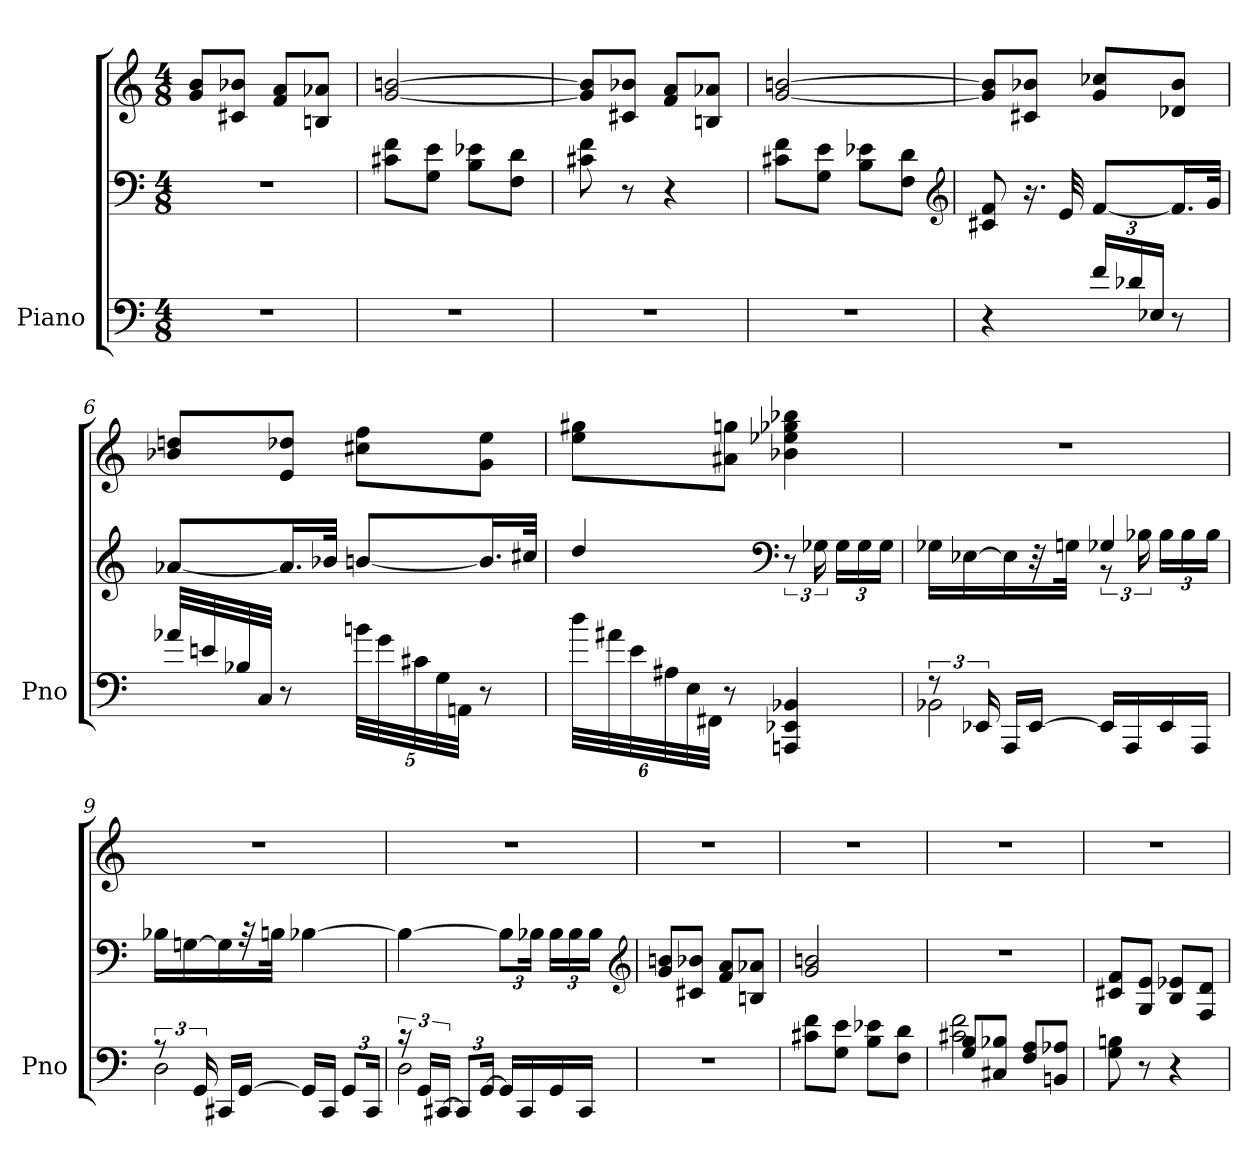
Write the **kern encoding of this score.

**kern	**kern	**kern
*part1	*part1	*part1
*staff3	*staff2	*staff1
*I"Piano	*	*
*I'Pno	*	*
*clefF4	*clefF4	*clefG2
*k[]	*k[]	*k[]
*M4/8	*M4/8	*M4/8
=1	=1	=1
2r	2r	8g 8bL
.	.	8c#X 8b-XJ
.	.	8f 8aL
.	.	8Bn 8a-XJ
=2	=2	=2
2r	8c#X 8fL	[2g [2bn
.	8G 8eJ	.
.	8B 8e-XL	.
.	8F 8dJ	.
=3	=3	=3
2r	8c#X 8f	8g] 8b]L
.	8r	8c#X 8b-XJ
.	4r	8f 8aL
.	.	8Bn 8a-XJ
=4	=4	=4
2r	8c#X 8fL	[2g [2bn
.	8G 8eJ	.
.	8B 8e-XL	.
.	8F 8dJ	.
*	*clefG2	*
=5	=5	=5
4r	8c#X 8f	8g] 8b]L
.	16.r	8c#X 8b-XJ
.	32e	.
24f\LL	[8f/L	8g 8cc-XL
24d-X	.	.
24E-X/JJ	.	.
8r	16.fL]	8d-X 8b-J
.	32gJJk	.
=6	=6	=6
32a-XLLL	[8a-XL	8b-X 8ddnL
32en\	.	.
32B-X/	.	.
32CJJJ	.	.
8r	16.a-L]	8e 8dd-XJ
.	32b-XJJk	.
40bn\LLL	[8bn/L	8cc#X 8ffL
40g\	.	.
40c#X	.	.
40G/	.	.
40AAnJJJ	.	.
8r	16.bL]	8g 8eeJ
.	32cc#XJJk	.
=7	=7	=7
48dd\LLL	4dd/	8ee 8gg#XL
48a#X	.	.
48e\	.	.
48A#X/	.	.
48E	.	.
48FF#XJJJ	.	.
8r	.	8a#X 8ggnJ
*	*clefF4	*
4AAAn 4EE-X 4BB-X	12r	4b-X 4ee-X 4gg-X 4bb-X
.	24G-X	.
.	24G-LL	.
.	24G-	.
.	24G-JJ	.
=8	=8	=8
*^	*^	*
12r	2BB-X	16G-XLL	8ryy	2r
.	.	[16E-X	.	.
24EE-X	.	.	.	.
16AAALL	.	16E-]	8ryy	.
[16EE-JJ	.	32r	.	.
.	.	32GnJJk	.	.
16EE-LL]	.	4G-X	12r	.
16AAA	.	.	.	.
.	.	.	24B-X	.
16EE-	.	.	24B-LL	.
.	.	.	24B-	.
16AAAJJ	.	.	.	.
.	.	.	24B-JJ	.
*	*	*v	*v	*
=9	=9	=9	=9
12r	2D	16B-XLL	2r
.	.	[16Gn	.
24GG	.	.	.
16CC#XLL	.	16G]	.
[16GGJJ	.	32r	.
.	.	32BnJJk	.
16GGLL]	.	[4B-X	.
16CC#JJ	.	.	.
12GGL	.	.	.
24CC#Jk	.	.	.
=10	=10	=10	=10
24r	2D	4B-_	2r
24GGLL	.	.	.
[24CC#XJJ	.	.	.
12CC#L]	.	.	.
[24GGJk	.	.	.
16GGLL]	.	12B-L]	.
16CC#	.	.	.
.	.	24B-XJk	.
16GG	.	24B-LL	.
.	.	24B-	.
16CC#JJ	.	.	.
.	.	24B-JJ	.
*v	*v	*	*
*	*clefG2	*
=11	=11	=11
2r	8g 8bnL	2r
.	8c#X 8b-XJ	.
.	8f 8aL	.
.	8Bn 8a-XJ	.
=12	=12	=12
8c#X 8fL	2g 2bn	2r
8G 8eJ	.	.
8B 8e-XL	.	.
8F 8dJ	.	.
=13	=13	=13
*^	*	*
8G 8BL	2c#X 2f	2r	2r
8C#X 8B-XJ	.	.	.
8F 8AL	.	.	.
8BBn 8A-XJ	.	.	.
*v	*v	*	*
=14	=14	=14
8G 8Bn	8c#X 8fL	2r
8r	8G 8eJ	.
4r	8B 8e-XL	.
.	8F 8dJ	.
=	=	=
*-	*-	*-
